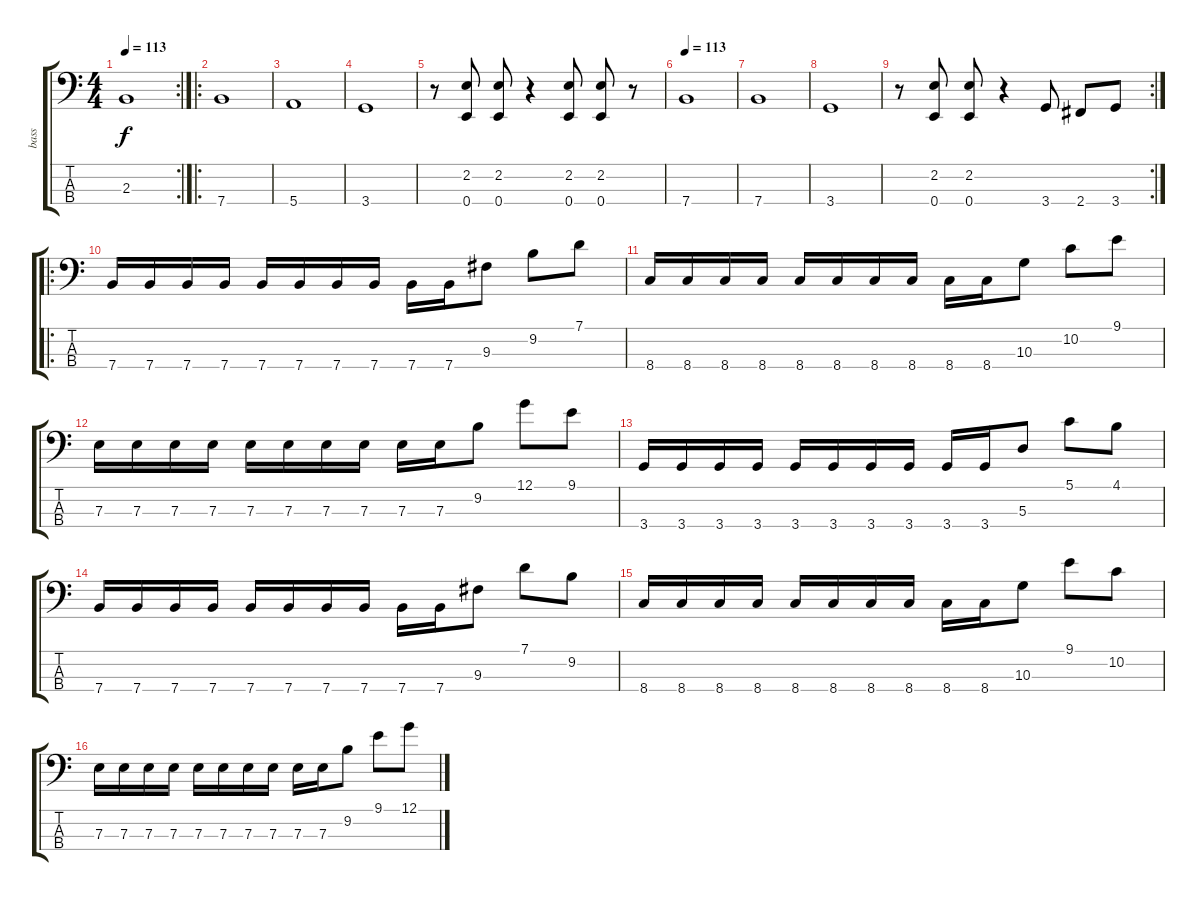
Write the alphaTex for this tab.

\track ("bass" "bass") {instrument electricbassfinger}
\staff {score tabs}
\tuning (G2 D2 A1 E1) {hide}
\rc 2
\ts (4 4)
\tempo 113
\clef f4
\ks c
2.3{t}.1{dy f} |
\ro
7.4.1 |
5.4.1 |
3.4.1 |
r.8 (2.2 0.4).8 (2.2 0.4).8 r.4 (2.2 0.4).8 (2.2 0.4).8 r.8 |
\tempo 113
7.4.1 |
7.4.1 |
3.4.1 |
\rc 2
r.8 (2.2 0.4).8 (2.2 0.4).8 r.4 3.4.8 2.4.8 3.4.8 |
\ro
7.4.16 7.4.16 7.4.16 7.4.16 7.4.16 7.4.16 7.4.16 7.4.16 7.4.16 7.4.16 9.3.8 9.2.8 7.1.8 |
8.4.16 8.4.16 8.4.16 8.4.16 8.4.16 8.4.16 8.4.16 8.4.16 8.4.16 8.4.16 10.3.8 10.2.8 9.1.8 |
7.3.16 7.3.16 7.3.16 7.3.16 7.3.16 7.3.16 7.3.16 7.3.16 7.3.16 7.3.16 9.2.8 12.1.8 9.1.8 |
3.4.16 3.4.16 3.4.16 3.4.16 3.4.16 3.4.16 3.4.16 3.4.16 3.4.16 3.4.16 5.3.8 5.1.8 4.1.8 |
7.4.16 7.4.16 7.4.16 7.4.16 7.4.16 7.4.16 7.4.16 7.4.16 7.4.16 7.4.16 9.3.8 7.1.8 9.2.8 |
8.4.16 8.4.16 8.4.16 8.4.16 8.4.16 8.4.16 8.4.16 8.4.16 8.4.16 8.4.16 10.3.8 9.1.8 10.2.8 |
7.3.16 7.3.16 7.3.16 7.3.16 7.3.16 7.3.16 7.3.16 7.3.16 7.3.16 7.3.16 9.2.8 9.1.8 12.1.8
